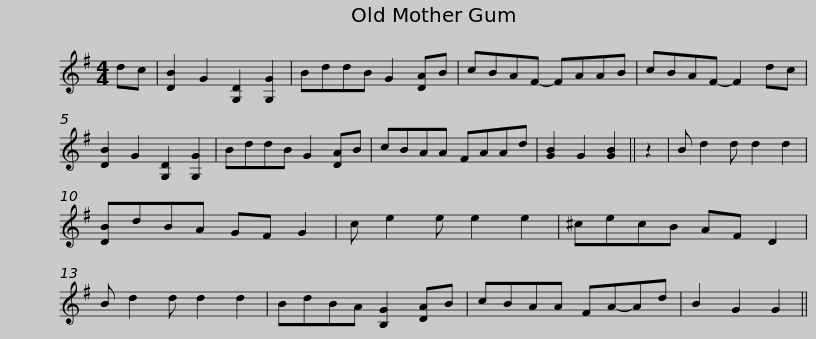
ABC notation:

X:1
L:1/8
M:4/4
I:linebreak $
K:G
V:1 treble
V:1
 dc | [DB]2 G2 [G,D]2 [G,G]2 | BddB G2 [DA]B | cBAF- FAAB | cBAF- F2 dc | %5
 [DB]2 G2 [G,D]2 [G,G]2 | BddB G2 [DA]B |$ cBAA FAAd | [GB]2 G2 [GB]2 || z2 | %10
 B d2 d d2 d2 | [DB]dBA GF G2 | c e2 e e2 e2 | ^cecB AF D2 | B d2 d d2 d2 |$ %15
 BdBA [B,G]2 [DA]B | cBAA FA-Ad | B2 G2 G2 || %18
